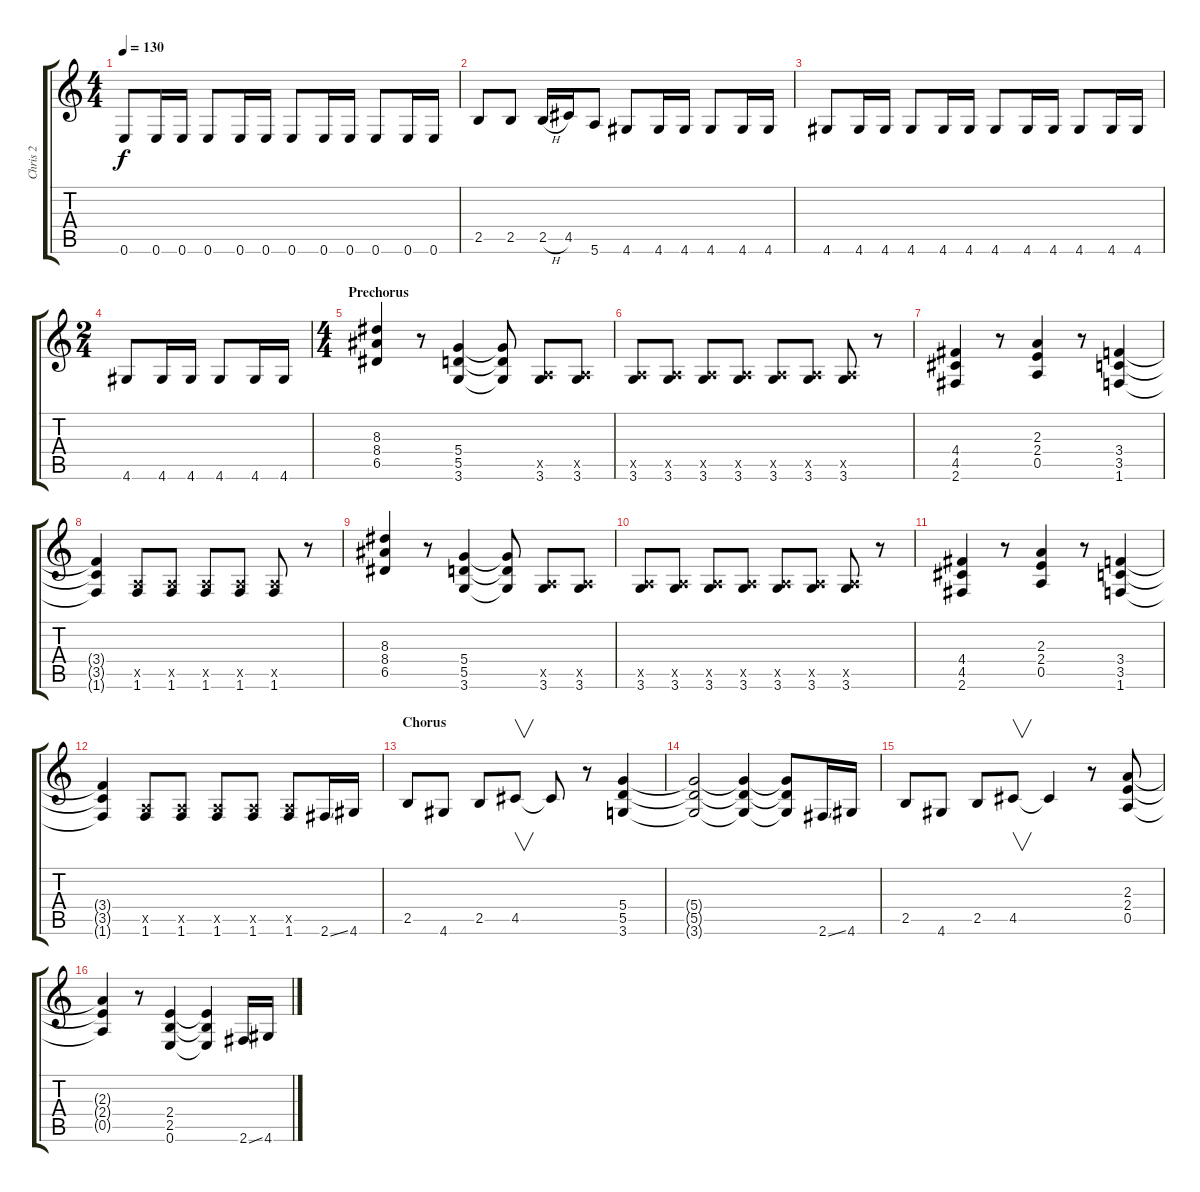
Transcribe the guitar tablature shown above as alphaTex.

\track ("Chris 2" "Chris 2") {instrument distortionguitar}
\staff {score tabs}
\tuning (E4 B3 G3 D3 A2 E2) {hide}
\ts (4 4)
\tempo 130
\clef g2
\ks c
0.6.8{dy f} 0.6.16 0.6.16 0.6.8 0.6.16 0.6.16 0.6.8 0.6.16 0.6.16 0.6.8 0.6.16 0.6.16 |
2.5.8 2.5.8 2.5{h}.16 4.5.16 5.6.8 4.6.8 4.6.16 4.6.16 4.6.8 4.6.16 4.6.16 |
4.6.8 4.6.16 4.6.16 4.6.8 4.6.16 4.6.16 4.6.8 4.6.16 4.6.16 4.6.8 4.6.16 4.6.16 |
\ts (2 4)
4.6.8 4.6.16 4.6.16 4.6.8 4.6.16 4.6.16 |
\ts (4 4)
\section ("" "Prechorus")
(8.3 8.4 6.5).4 r.8 (5.4 5.5 3.6).4 (5.4{t} 5.5{t} 3.6{t}).8 (0.5{x} 3.6).8 (0.5{x} 3.6).8 |
(0.5{x} 3.6).8 (0.5{x} 3.6).8 (0.5{x} 3.6).8 (0.5{x} 3.6).8 (0.5{x} 3.6).8 (0.5{x} 3.6).8 (0.5{x} 3.6).8 r.8 |
(4.4 4.5 2.6).4 r.8 (2.3 2.4 0.5).4 r.8 (3.4 3.5 1.6).4 |
(3.4{t} 3.5{t} 1.6{t}).4 (0.5{x} 1.6).8 (0.5{x} 1.6).8 (0.5{x} 1.6).8 (0.5{x} 1.6).8 (0.5{x} 1.6).8 r.8 |
(8.3 8.4 6.5).4 r.8 (5.4 5.5 3.6).4 (5.4{t} 5.5{t} 3.6{t}).8 (0.5{x} 3.6).8 (0.5{x} 3.6).8 |
(0.5{x} 3.6).8 (0.5{x} 3.6).8 (0.5{x} 3.6).8 (0.5{x} 3.6).8 (0.5{x} 3.6).8 (0.5{x} 3.6).8 (0.5{x} 3.6).8 r.8 |
(4.4 4.5 2.6).4 r.8 (2.3 2.4 0.5).4 r.8 (3.4 3.5 1.6).4 |
(3.4{t} 3.5{t} 1.6{t}).4 (0.5{x} 1.6).8 (0.5{x} 1.6).8 (0.5{x} 1.6).8 (0.5{x} 1.6).8 (0.5{x} 1.6).8 2.6{ss}.16 4.6.16 |
\section ("" "Chorus")
2.5.8 4.6.8 2.5.8 4.5.8{v} 4.5{t}.8 r.8 (5.4 5.5 3.6).4 |
(5.4{t} 5.5{t} 3.6{t}).2 (5.4{t} 5.5{t} 3.6{t}).4 (5.4{t} 5.5{t} 3.6{t}).8 2.6{ss}.16 4.6.16 |
2.5.8 4.6.8 2.5.8 4.5.8{v} 4.5{t}.4 r.8 (2.3 2.4 0.5).8 |
(2.3{t} 2.4{t} 0.5{t}).4 r.8 (2.4 2.5 0.6).4 (2.4{t} 2.5{t} 0.6{t}).4 2.6{ss}.16 4.6.16
